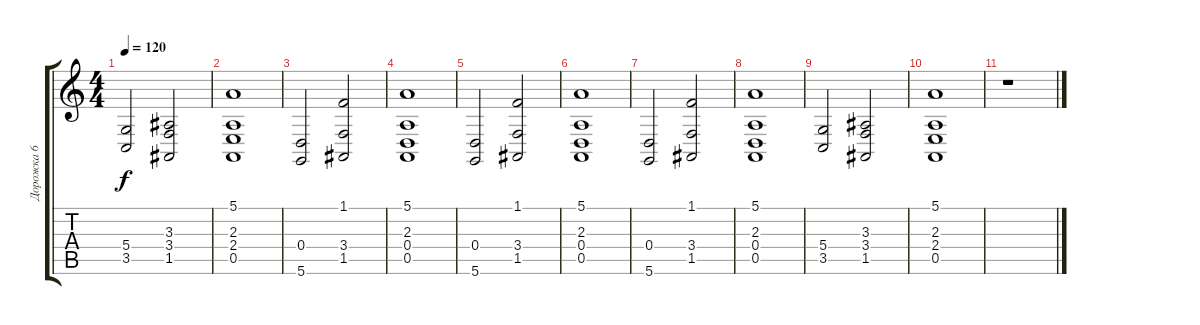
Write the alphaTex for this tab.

\track ("Дорожка 6" "Дорожка 6") {instrument pad4choir}
\staff {score tabs}
\tuning (E4 B3 G3 D3 A2 D2) {hide}
\ts (4 4)
\tempo 120
\clef g2
\ks c
(5.4 3.5).2{dy f} (3.3 3.4 1.5).2 |
(5.1 2.3 2.4 0.5).1 |
(0.4 5.6).2 (1.1 3.4 1.5).2 |
(5.1 2.3 0.4 0.5).1 |
(0.4 5.6).2 (1.1 3.4 1.5).2 |
(5.1 2.3 0.4 0.5).1 |
(0.4 5.6).2 (1.1 3.4 1.5).2 |
(5.1 2.3 0.4 0.5).1 |
(5.4 3.5).2 (3.3 3.4 1.5).2 |
(5.1 2.3 2.4 0.5).1 |
r.1
